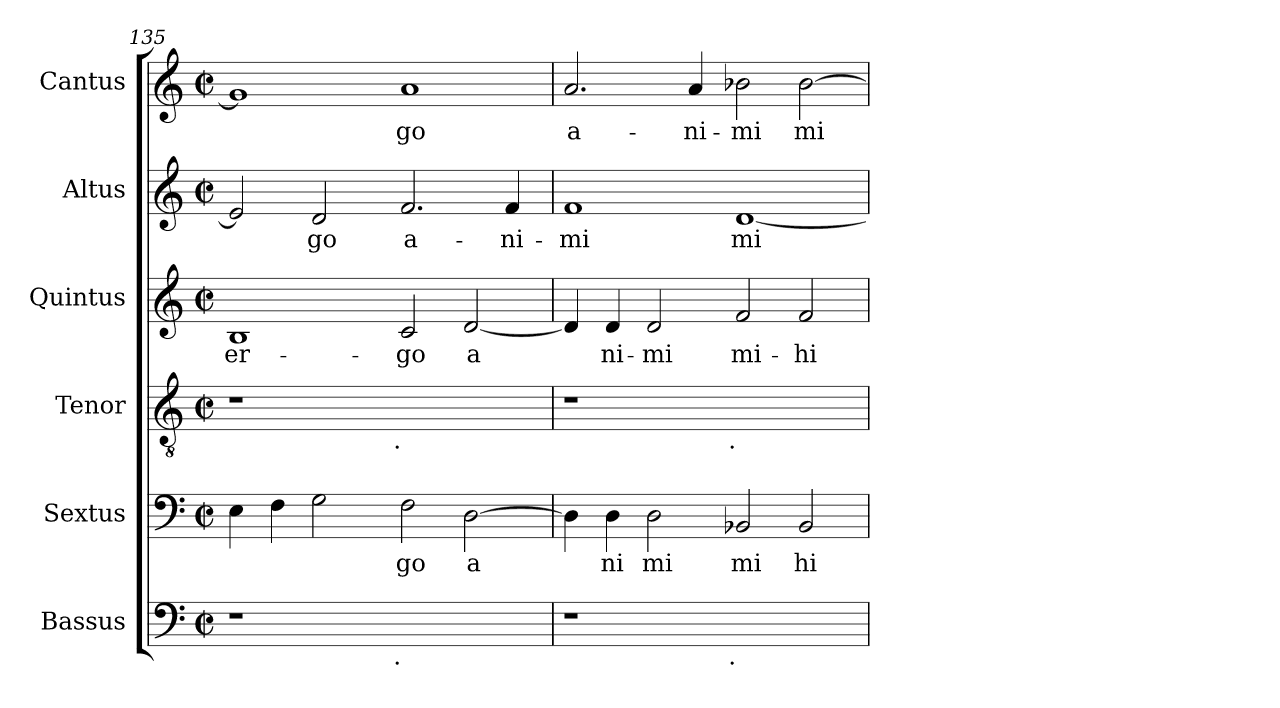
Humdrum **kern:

**kern	**kern	**text	**kern	**kern	**text	**kern	**text	**kern	**text
*part6	*part5	*part5	*part4	*part3	*part3	*part2	*part2	*part1	*part1
*staff6	*staff5	*staff5	*staff4	*staff3	*staff3	*staff2	*staff2	*staff1	*staff1
*I"Bassus	*I"Sextus	*	*I"Tenor	*I"Quintus	*	*I"Altus	*	*I"Cantus	*
*I'Bassus	*I'Sextus	*	*I'Tenor	*I'Quintus	*	*I'Altus	*	*I'Cantus	*
*clefF4	*clefF4	*	*clefGv2	*clefG2	*	*clefG2	*	*clefG2	*
*k[]	*k[]	*	*k[]	*k[]	*	*k[]	*	*k[]	*
*C:	*C:	*	*C:	*C:	*	*C:	*	*C:	*
*M2/2	*M2/2	*	*M2/2	*M2/2	*	*M2/2	*	*M2/2	*
*met(c|)	*met(c|)	*	*met(c|)	*met(c|)	*	*met(c|)	*	*met(c|)	*
=135	=135	=135	=135	=135	=135	=135	=135	=135	=135
!	!	!LO:LY:b:cj	!	!	!LO:LY:b:cj	!	!LO:LY:b:cj	!	!LO:LY:b:cj
*^	*	*	*^	*	*	*	*	*	*
1r	2ryy	4E\	.	1r	2ryy	1B	er-	2e/]	--	1g]	--
!	!	!	!LO:LY:b:cj	!	!	!	!	!	!	!	!
.	.	4F\	.	.	.	.	.	.	.	.	.
!	!	!	!LO:LY:b:cj	!	!	!	!	!	!LO:LY:b:cj	!	!
.	4ryy	2G\	.	.	4ryy	.	.	2d/	-go	.	.
.	8...ryy	.	.	.	8...ryy	.	.	.	.	.	.
!	!	!	!	!	!LO:TX:b:t=.	!	!	!	!	!	!
!	!LO:TX:b:t=.	!	!	!	!	!	!	!	!	!	!
.	1ryy	.	.	.	1ryy	.	.	.	.	.	.
!	!	!	!LO:LY:b:cj	!	!	!	!LO:LY:b:cj	!	!LO:LY:b:cj	!	!LO:LY:b:cj
1ryy	.	2F\	go	1ryy	.	2c/	-go	2.f/	a-	1a	-go
!	!	!	!LO:LY:b:cj	!	!	!	!LO:LY:b:cj	!	!	!	!
.	.	[>2D\	a	.	.	[<2d/	a-	.	.	.	.
!	!	!	!	!	!	!	!	!	!LO:LY:b:cj	!	!
.	.	.	.	.	.	.	.	4f/	-ni-	.	.
.	64ryy	.	.	.	64ryy	.	.	.	.	.	.
=136	=136	=136	=136	=136	=136	=136	=136	=136	=136	=136	=136
!	!	!	!LO:LY:b:cj	!	!	!	!LO:LY:b:cj	!	!LO:LY:b:cj	!	!LO:LY:b:cj
1r	2ryy	4D\]	.	1r	2ryy	4d/]	--	1f	-mi	2.a/	a-
!	!	!	!LO:LY:b:cj	!	!	!	!LO:LY:b:cj	!	!	!	!
.	.	4D\	ni	.	.	4d/	-ni-	.	.	.	.
!	!	!	!LO:LY:b:cj	!	!	!	!LO:LY:b:cj	!	!	!	!
.	4ryy	2D\	mi	.	4ryy	2d/	-mi	.	.	.	.
!	!	!	!	!	!	!	!	!	!	!	!LO:LY:b:cj
.	8...ryy	.	.	.	8...ryy	.	.	.	.	4a/	-ni-
!	!	!	!	!	!LO:TX:b:t=.	!	!	!	!	!	!
!	!LO:TX:b:t=.	!	!	!	!	!	!	!	!	!	!
.	1ryy	.	.	.	1ryy	.	.	.	.	.	.
!	!	!	!LO:LY:b:cj	!	!	!	!LO:LY:b:cj	!	!LO:LY:b:cj	!	!LO:LY:b:cj
1ryy	.	2BB-X/	mi	1ryy	.	2f/	mi-	[<1d	mi-	2b-X\	-mi
!	!	!	!LO:LY:b:cj	!	!	!	!LO:LY:b:cj	!	!	!	!LO:LY:b:cj
.	.	2BB-/	hi	.	.	2f/	-hi	.	.	[>2b-\	mi-
.	64ryy	.	.	.	64ryy	.	.	.	.	.	.
*v	*v	*	*	*v	*v	*	*	*	*	*	*
=	=	=	=	=	=	=	=	=	=
*-	*-	*-	*-	*-	*-	*-	*-	*-	*-
